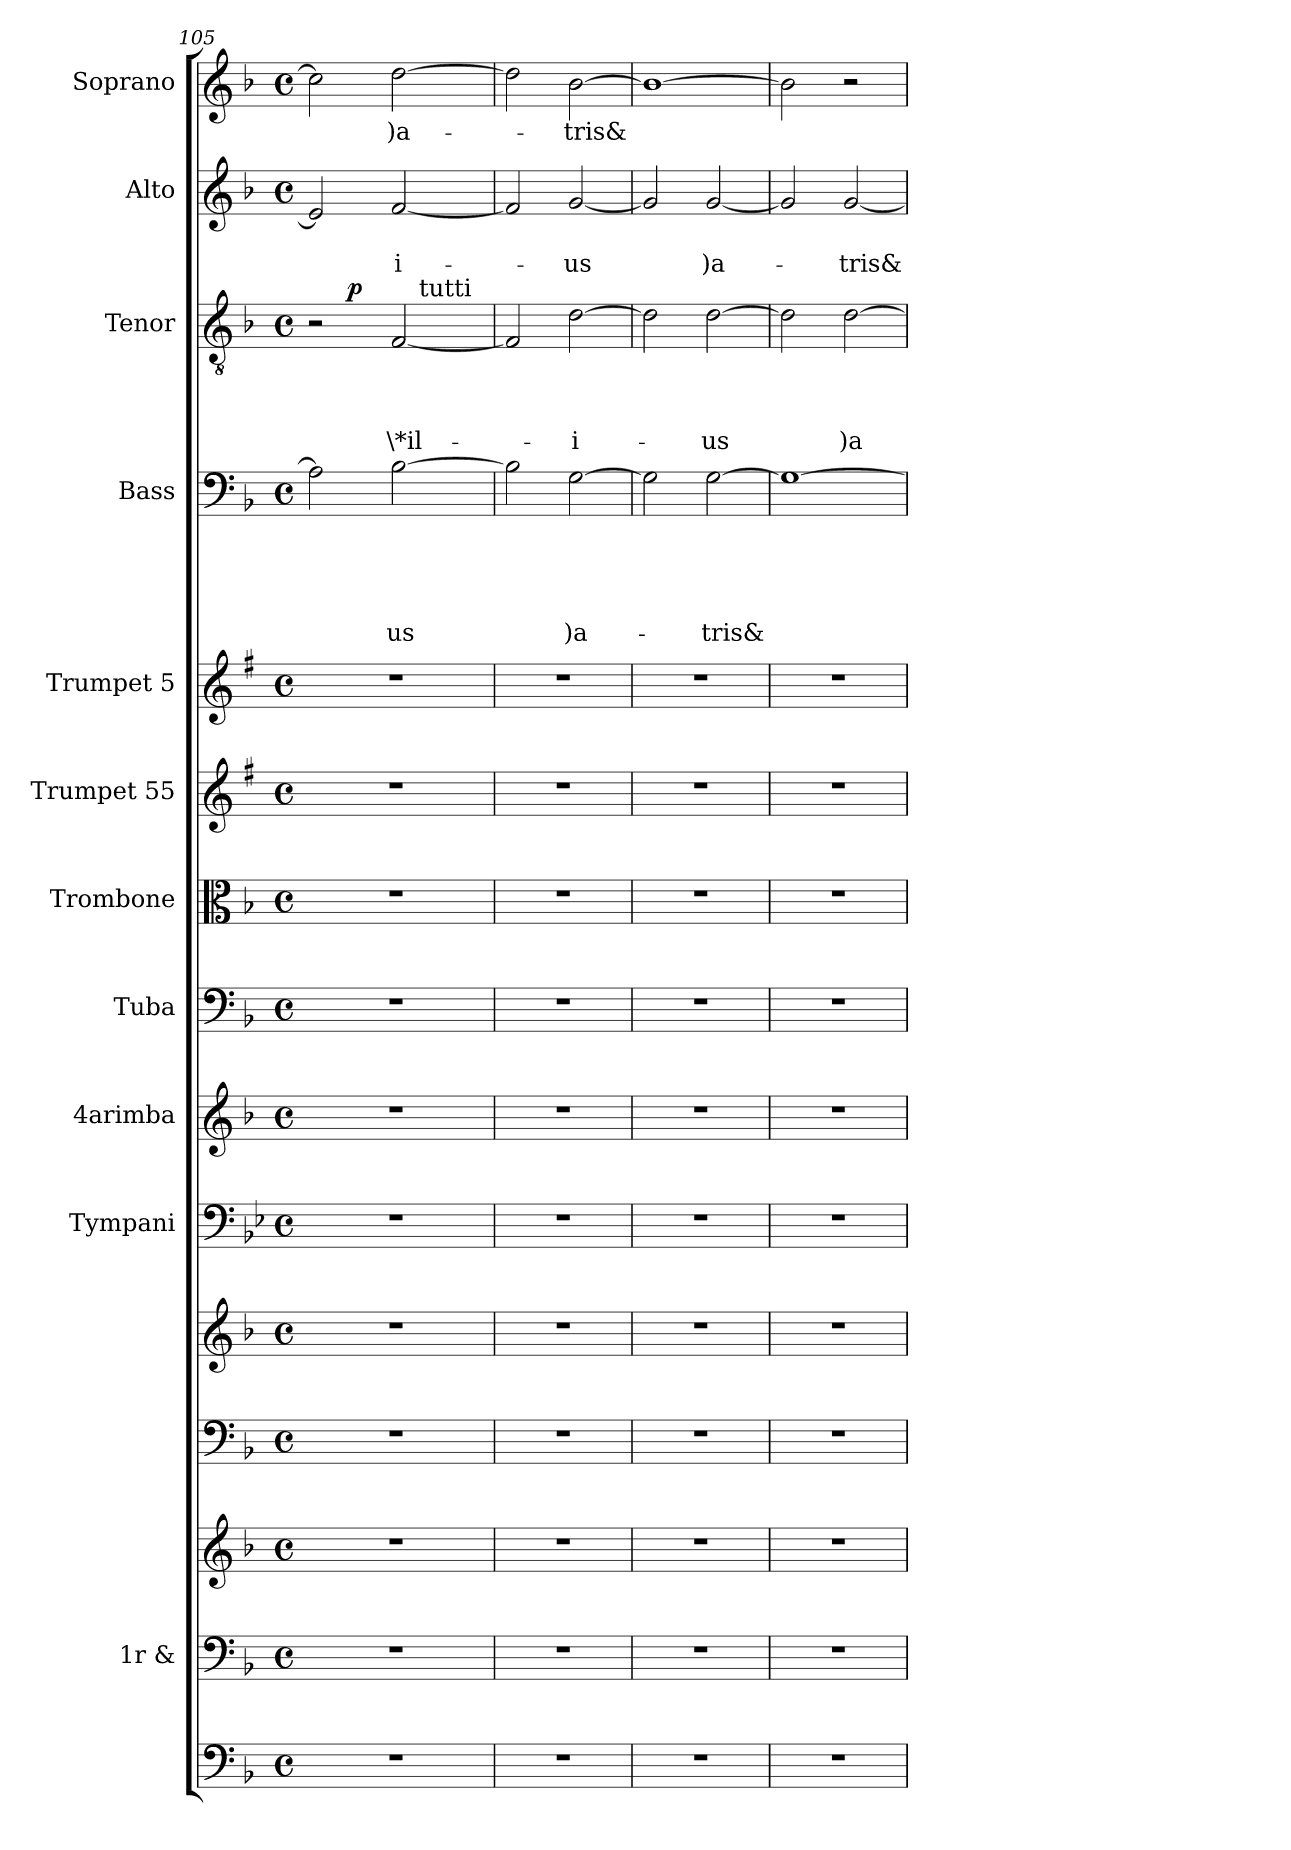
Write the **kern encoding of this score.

**kern	**kern	**kern	**kern	**kern	**kern	**kern	**kern	**kern	**kern	**kern	**kern	**text	**text	**text	**text	**text	**kern	**text	**text	**text	**text	**dynam	**kern	**text	**text	**kern	**text
*part14	*part13	*part13	*part12	*part11	*part10	*part9	*part8	*part7	*part6	*part5	*part4	*part4	*part4	*part4	*part4	*part4	*part3	*part3	*part3	*part3	*part3	*part3	*part2	*part2	*part2	*part1	*part1
*staff15	*staff14	*staff13	*staff12	*staff11	*staff10	*staff9	*staff8	*staff7	*staff6	*staff5	*staff4	*staff4	*staff4	*staff4	*staff4	*staff4	*staff3	*staff3	*staff3	*staff3	*staff3	*staff3	*staff2	*staff2	*staff2	*staff1	*staff1
*	*I"1r &	*	*	*	*I"Tympani	*I"4arimba	*I"Tuba	*I"Trombone	*I"Trumpet 55	*I"Trumpet 5	*I"Bass	*	*	*	*	*	*I"Tenor	*	*	*	*	*	*I"Alto	*	*	*I"Soprano	*
*	*	*	*	*	*I'Tymp	*	*I'Tba	*I'Trbn	*I'Trpt 55	*I'Trpt 5	*I'B	*	*	*	*	*	*I'T	*	*	*	*	*	*I'A	*	*	*I'S	*
*clefF4	*clefF4	*clefG2	*clefF4	*clefG2	*clefF4	*clefG2	*clefF4	*clefC3	*clefG2	*clefG2	*clefF4	*	*	*	*	*	*clefGv2	*	*	*	*	*	*clefG2	*	*	*clefG2	*
*	*	*	*	*	*	*	*	*	*ITrd1c2	*ITrd1c2	*	*	*	*	*	*	*	*	*	*	*	*	*	*	*	*	*
*k[b-]	*k[b-]	*k[b-]	*k[b-]	*k[b-]	*k[b-e-]	*k[b-]	*k[b-]	*k[b-]	*k[b-]	*k[b-]	*k[b-]	*	*	*	*	*	*k[b-]	*	*	*	*	*	*k[b-]	*	*	*k[b-]	*
*F:	*F:	*F:	*F:	*F:	*B-:	*F:	*F:	*F:	*F:	*F:	*F:	*	*	*	*	*	*F:	*	*	*	*	*	*F:	*	*	*F:	*
*M4/4	*M4/4	*M4/4	*M4/4	*M4/4	*M4/4	*M4/4	*M4/4	*M4/4	*M4/4	*M4/4	*M4/4	*	*	*	*	*	*M4/4	*	*	*	*	*	*M4/4	*	*	*M4/4	*
*met(c)	*met(c)	*met(c)	*met(c)	*met(c)	*met(c)	*met(c)	*met(c)	*met(c)	*met(c)	*met(c)	*met(c)	*	*	*	*	*	*met(c)	*	*	*	*	*	*met(c)	*	*	*met(c)	*
=105	=105	=105	=105	=105	=105	=105	=105	=105	=105	=105	=105	=105	=105	=105	=105	=105	=105	=105	=105	=105	=105	=105	=105	=105	=105	=105	=105
*	*	*	*	*	*	*	*	*	*	*	*	*	*	*	*	*	*^	*	*	*	*	*	*	*	*	*	*
*	*	*	*	*	*	*	*	*	*	*	*	*	*	*	*	*	*	*^	*	*	*	*	*	*	*	*	*	*
1r	1r	1r	1r	1r	1r	1r	1r	1r	1r	1r	2A\]	.	.	.	.	.	2r	8..ryy	2ryy	.	.	.	.	.	2e/]	.	.	2cc\]	.
!	!	!	!	!	!	!	!	!	!	!	!	!	!	!	!	!	!	!	!	!	!	!	!	!LO:DY:a	!	!	!	!	!
.	.	.	.	.	.	.	.	.	.	.	.	.	.	.	.	.	.	2ryy	.	.	.	.	.	p	.	.	.	.	.
!	!	!	!	!	!	!	!	!	!	!	!	!	!	!	!	!LO:LY:b	!	!	!	!	!	!	!LO:LY:b	!	!	!	!LO:LY:b	!	!LO:LY:b
.	.	.	.	.	.	.	.	.	.	.	[>2B-\	.	.	.	.	-us	[<2F/	.	8ryy	.	.	.	\*il-	.	[<2f/	.	-i-	[>2dd\	)a-
!	!	!	!	!	!	!	!	!	!	!	!	!	!	!	!	!	!	!	!LO:TX:a:t=tutti	!	!	!	!	!	!	!	!	!	!
.	.	.	.	.	.	.	.	.	.	.	.	.	.	.	.	.	.	.	4.ryy	.	.	.	.	.	.	.	.	.	.
.	.	.	.	.	.	.	.	.	.	.	.	.	.	.	.	.	.	4ryy	.	.	.	.	.	.	.	.	.	.	.
.	.	.	.	.	.	.	.	.	.	.	.	.	.	.	.	.	.	32ryy	.	.	.	.	.	.	.	.	.	.	.
*	*	*	*	*	*	*	*	*	*	*	*	*	*	*	*	*	*v	*v	*v	*	*	*	*	*	*	*	*	*	*
=106	=106	=106	=106	=106	=106	=106	=106	=106	=106	=106	=106	=106	=106	=106	=106	=106	=106	=106	=106	=106	=106	=106	=106	=106	=106	=106	=106
1r	1r	1r	1r	1r	1r	1r	1r	1r	1r	1r	2B-\]	.	.	.	.	.	2F/]	.	.	.	.	.	2f/]	.	.	2dd\]	.
!	!	!	!	!	!	!	!	!	!	!	!	!	!	!	!	!LO:LY:b	!	!	!	!	!LO:LY:b	!	!	!	!LO:LY:b	!	!LO:LY:b
.	.	.	.	.	.	.	.	.	.	.	[>2G\	.	.	.	.	)a-	[>2d\	.	.	.	-i-	.	[<2g/	.	-us	[>2b-\	-tris&
=107	=107	=107	=107	=107	=107	=107	=107	=107	=107	=107	=107	=107	=107	=107	=107	=107	=107	=107	=107	=107	=107	=107	=107	=107	=107	=107	=107
1r	1r	1r	1r	1r	1r	1r	1r	1r	1r	1r	2G\]	.	.	.	.	.	2d\]	.	.	.	.	.	2g/]	.	.	1b-_	.
!	!	!	!	!	!	!	!	!	!	!	!	!	!	!	!	!LO:LY:b	!	!	!	!	!LO:LY:b	!	!	!	!LO:LY:b	!	!
.	.	.	.	.	.	.	.	.	.	.	[>2G\	.	.	.	.	-tris&	[>2d\	.	.	.	-us	.	[<2g/	.	)a-	.	.
=108	=108	=108	=108	=108	=108	=108	=108	=108	=108	=108	=108	=108	=108	=108	=108	=108	=108	=108	=108	=108	=108	=108	=108	=108	=108	=108	=108
1r	1r	1r	1r	1r	1r	1r	1r	1r	1r	1r	1G_	.	.	.	.	.	2d\]	.	.	.	.	.	2g/]	.	.	2b-\]	.
!	!	!	!	!	!	!	!	!	!	!	!	!	!	!	!	!	!	!	!	!	!LO:LY:b	!	!	!	!LO:LY:b	!	!
.	.	.	.	.	.	.	.	.	.	.	.	.	.	.	.	.	[>2d\	.	.	.	)a-	.	[<2g/	.	-tris&	2r	.
=	=	=	=	=	=	=	=	=	=	=	=	=	=	=	=	=	=	=	=	=	=	=	=	=	=	=	=
*-	*-	*-	*-	*-	*-	*-	*-	*-	*-	*-	*-	*-	*-	*-	*-	*-	*-	*-	*-	*-	*-	*-	*-	*-	*-	*-	*-
